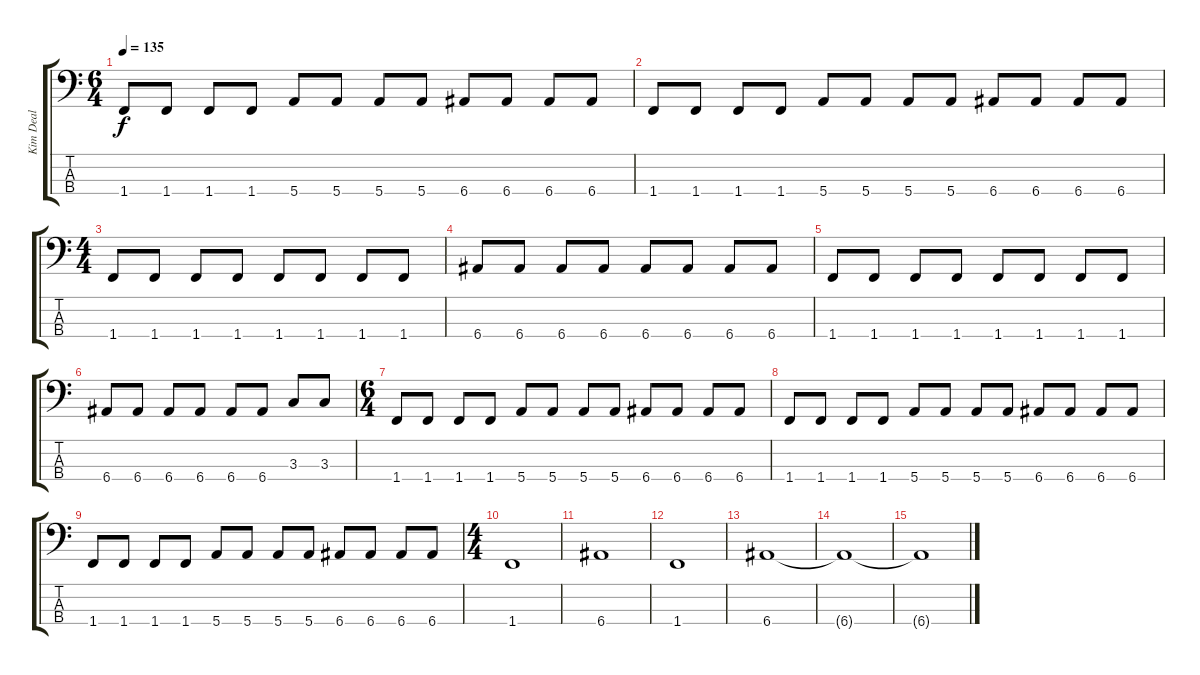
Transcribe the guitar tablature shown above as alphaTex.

\track ("Kim Deal" "Kim Deal") {instrument electricbasspick}
\staff {score tabs}
\tuning (G2 D2 A1 E1) {hide}
\ts (6 4)
\tempo 135
\clef f4
\ks c
1.4.8{dy f} 1.4.8 1.4.8 1.4.8 5.4.8 5.4.8 5.4.8 5.4.8 6.4.8 6.4.8 6.4.8 6.4.8 |
1.4.8 1.4.8 1.4.8 1.4.8 5.4.8 5.4.8 5.4.8 5.4.8 6.4.8 6.4.8 6.4.8 6.4.8 |
\ts (4 4)
1.4.8 1.4.8 1.4.8 1.4.8 1.4.8 1.4.8 1.4.8 1.4.8 |
6.4.8 6.4.8 6.4.8 6.4.8 6.4.8 6.4.8 6.4.8 6.4.8 |
1.4.8 1.4.8 1.4.8 1.4.8 1.4.8 1.4.8 1.4.8 1.4.8 |
6.4.8 6.4.8 6.4.8 6.4.8 6.4.8 6.4.8 3.3.8 3.3.8 |
\ts (6 4)
1.4.8 1.4.8 1.4.8 1.4.8 5.4.8 5.4.8 5.4.8 5.4.8 6.4.8 6.4.8 6.4.8 6.4.8 |
1.4.8 1.4.8 1.4.8 1.4.8 5.4.8 5.4.8 5.4.8 5.4.8 6.4.8 6.4.8 6.4.8 6.4.8 |
1.4.8 1.4.8 1.4.8 1.4.8 5.4.8 5.4.8 5.4.8 5.4.8 6.4.8 6.4.8 6.4.8 6.4.8 |
\ts (4 4)
1.4.1 |
6.4.1 |
1.4.1 |
6.4.1{volume 0} |
6.4{t}.1 |
6.4{t}.1
